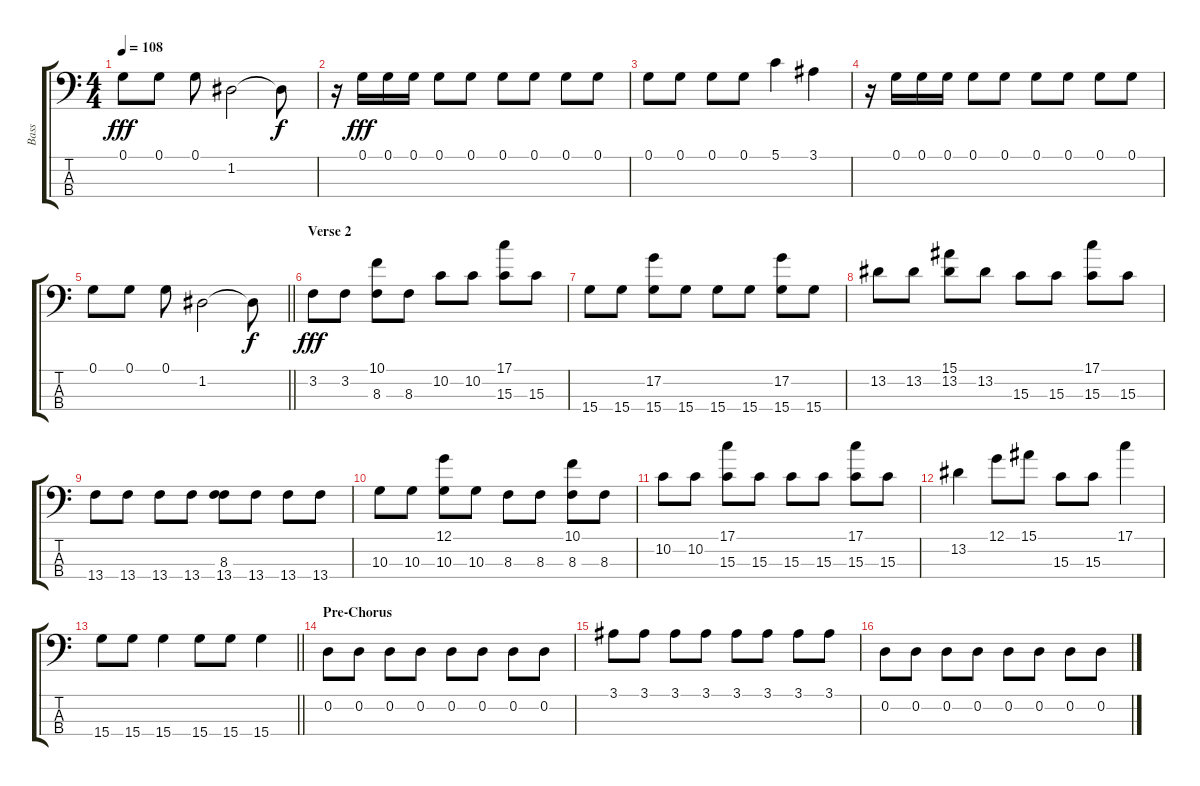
\track ("Bass" "Bass") {instrument electricbassfinger}
\staff {score tabs}
\tuning (G2 D2 A1 E1) {hide}
\ts (4 4)
\tempo 108
\clef f4
\ks c
0.1.8{dy fff} 0.1.8 0.1.8 1.2.2 1.2{t}.8{dy f} |
r.16 0.1.16{dy fff} 0.1.16 0.1.16 0.1.8 0.1.8 0.1.8 0.1.8 0.1.8 0.1.8 |
0.1.8 0.1.8 0.1.8 0.1.8 5.1.4 3.1.4 |
r.16 0.1.16 0.1.16 0.1.16 0.1.8 0.1.8 0.1.8 0.1.8 0.1.8 0.1.8 |
\barLineRight lightlight
0.1.8 0.1.8 0.1.8 1.2.2 1.2{t}.8{dy f} |
\section ("" "Verse 2")
3.2.8{dy fff} 3.2.8 (10.1 8.3).8 8.3.8 10.2.8 10.2.8 (17.1 15.3).8 15.3.8 |
15.4.8 15.4.8 (17.2 15.4).8 15.4.8 15.4.8 15.4.8 (17.2 15.4).8 15.4.8 |
13.2.8 13.2.8 (15.1 13.2).8 13.2.8 15.3.8 15.3.8 (17.1 15.3).8 15.3.8 |
13.4.8 13.4.8 13.4.8 13.4.8 (8.3 13.4).8 13.4.8 13.4.8 13.4.8 |
10.3.8 10.3.8 (12.1 10.3).8 10.3.8 8.3.8 8.3.8 (10.1 8.3).8 8.3.8 |
10.2.8 10.2.8 (17.1 15.3).8 15.3.8 15.3.8 15.3.8 (17.1 15.3).8 15.3.8 |
13.2.4 12.1.8 15.1.8 15.3.8 15.3.8 17.1.4 |
\barLineRight lightlight
15.4.8 15.4.8 15.4.4 15.4.8 15.4.8 15.4.4 |
\section ("" "Pre-Chorus")
0.2.8 0.2.8 0.2.8 0.2.8 0.2.8 0.2.8 0.2.8 0.2.8 |
3.1.8 3.1.8 3.1.8 3.1.8 3.1.8 3.1.8 3.1.8 3.1.8 |
0.2.8 0.2.8 0.2.8 0.2.8 0.2.8 0.2.8 0.2.8 0.2.8
